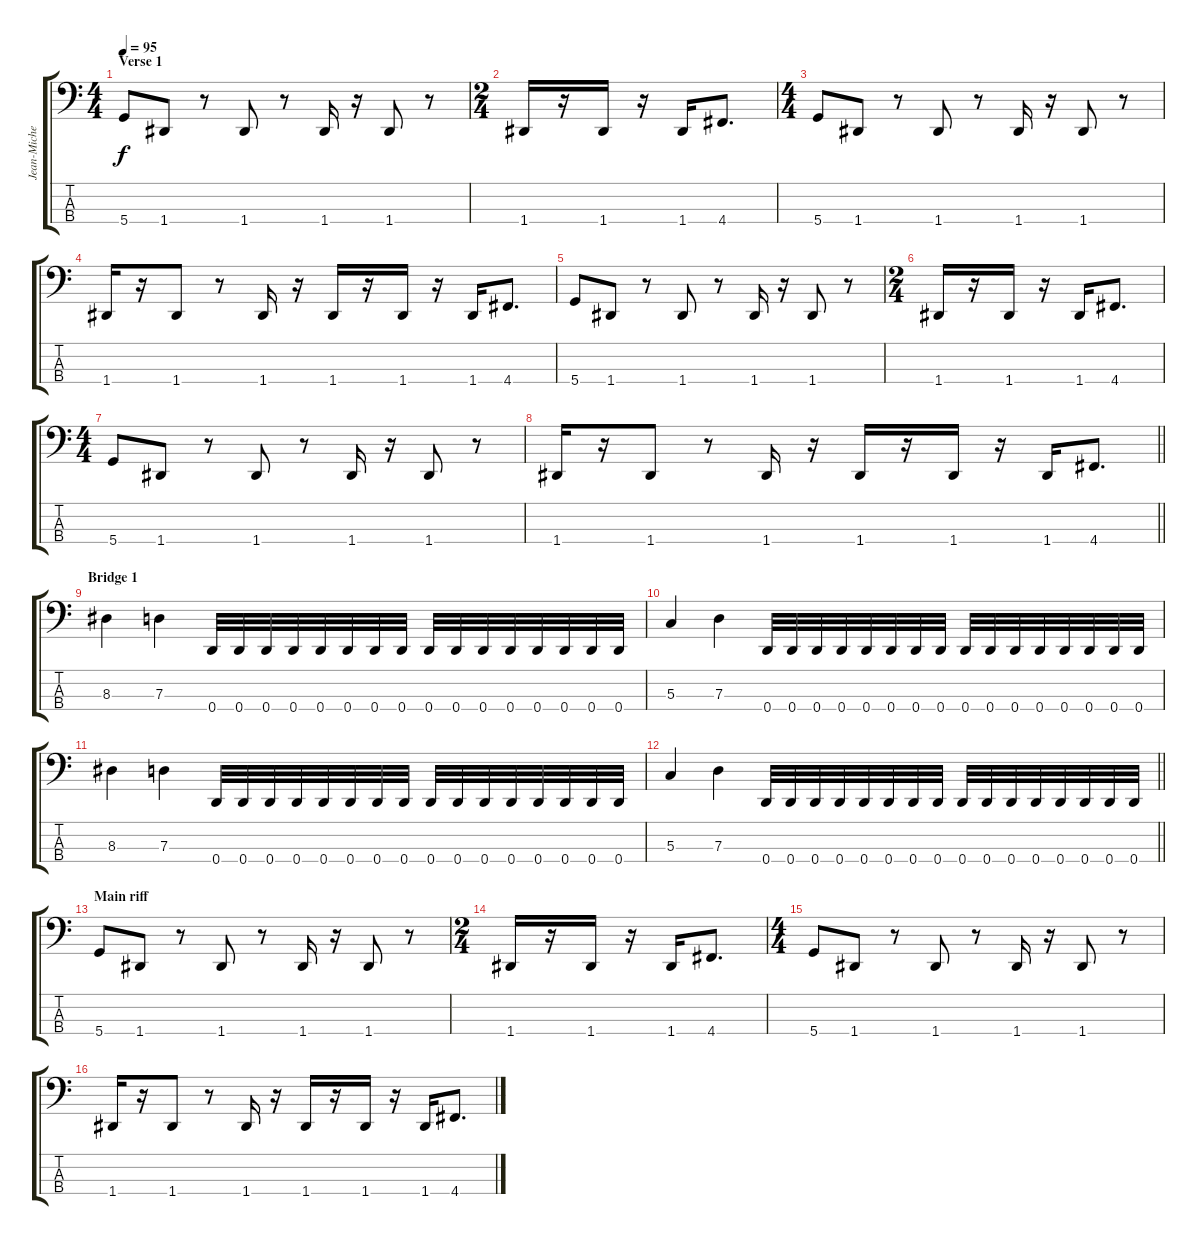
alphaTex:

\track ("Jean-Michel" "Jean-Miche") {instrument electricbasspick}
\staff {score tabs}
\tuning (F2 C2 G1 D1) {hide}
\ts (4 4)
\section ("" "Verse 1")
\tempo 95
\clef f4
\ks c
5.4.8{dy f} 1.4.8 r.8 1.4.8 r.8 1.4.16 r.16 1.4.8 r.8 |
\ts (2 4)
1.4.16 r.16 1.4.16 r.16 1.4.16 4.4.8{d} |
\ts (4 4)
5.4.8 1.4.8 r.8 1.4.8 r.8 1.4.16 r.16 1.4.8 r.8 |
1.4.16 r.16 1.4.8 r.8 1.4.16 r.16 1.4.16 r.16 1.4.16 r.16 1.4.16 4.4.8{d} |
5.4.8 1.4.8 r.8 1.4.8 r.8 1.4.16 r.16 1.4.8 r.8 |
\ts (2 4)
1.4.16 r.16 1.4.16 r.16 1.4.16 4.4.8{d} |
\ts (4 4)
5.4.8 1.4.8 r.8 1.4.8 r.8 1.4.16 r.16 1.4.8 r.8 |
\barLineRight lightlight
1.4.16 r.16 1.4.8 r.8 1.4.16 r.16 1.4.16 r.16 1.4.16 r.16 1.4.16 4.4.8{d} |
\section ("" "Bridge 1")
8.3.4 7.3.4 0.4.32 0.4.32 0.4.32 0.4.32 0.4.32 0.4.32 0.4.32 0.4.32 0.4.32 0.4.32 0.4.32 0.4.32 0.4.32 0.4.32 0.4.32 0.4.32 |
5.3.4 7.3.4 0.4.32 0.4.32 0.4.32 0.4.32 0.4.32 0.4.32 0.4.32 0.4.32 0.4.32 0.4.32 0.4.32 0.4.32 0.4.32 0.4.32 0.4.32 0.4.32 |
8.3.4 7.3.4 0.4.32 0.4.32 0.4.32 0.4.32 0.4.32 0.4.32 0.4.32 0.4.32 0.4.32 0.4.32 0.4.32 0.4.32 0.4.32 0.4.32 0.4.32 0.4.32 |
\barLineRight lightlight
5.3.4 7.3.4 0.4.32 0.4.32 0.4.32 0.4.32 0.4.32 0.4.32 0.4.32 0.4.32 0.4.32 0.4.32 0.4.32 0.4.32 0.4.32 0.4.32 0.4.32 0.4.32 |
\section ("" "Main riff")
5.4.8 1.4.8 r.8 1.4.8 r.8 1.4.16 r.16 1.4.8 r.8 |
\ts (2 4)
1.4.16 r.16 1.4.16 r.16 1.4.16 4.4.8{d} |
\ts (4 4)
5.4.8 1.4.8 r.8 1.4.8 r.8 1.4.16 r.16 1.4.8 r.8 |
1.4.16 r.16 1.4.8 r.8 1.4.16 r.16 1.4.16 r.16 1.4.16 r.16 1.4.16 4.4.8{d}
